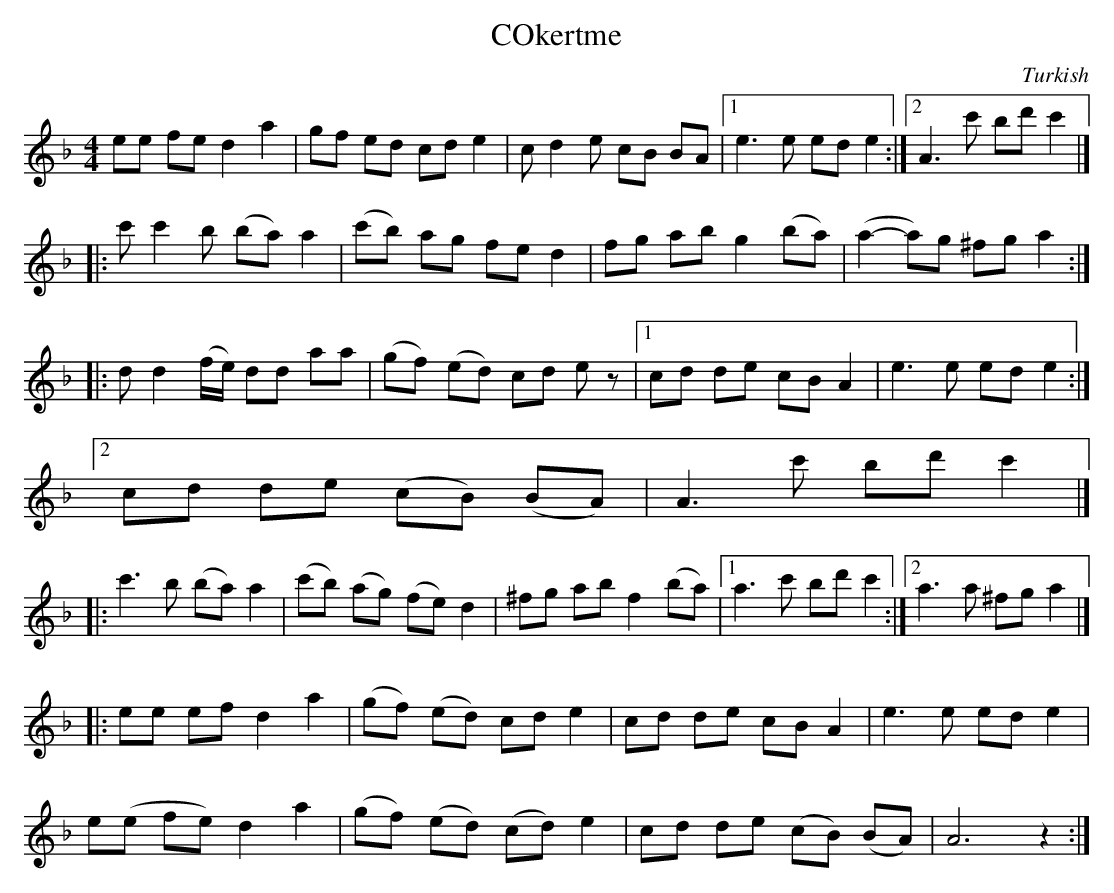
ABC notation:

X:1
T: COkertme
O: Turkish
M:4/4
K: C _B
ee fe d2 a2 | gf ed cd e2 | cd2 e cB BA |[1 e3e ed e2 :| [2 A3 c' bd'c'2 |]
|: c'c'2 b (ba) a2|(c'b) ag fe d2|fg ab g2 (ba)|(a2-a)g ^fg a2:|
|:dd2 (f/e/) dd aa|(gf) (ed) cd ez|[1cd de cB A2|e3e ed e2:|
[2 cd de (cB) (BA)|A3c' bd'c'2|]
|:c'3b (ba) a2| (c'b) (ag) (fe)d2|^fg abf2 (ba)|[1a3c' bd'c'2:|[2a3a ^fga2|]
|:ee ef d2a2|(gf) (ed) cd e2|cd de cB A2|e3 e ed e2|
e(e fe) d2a2|(gf) (ed) (cd) e2|cd de (cB) (BA)|A6 z2:|
